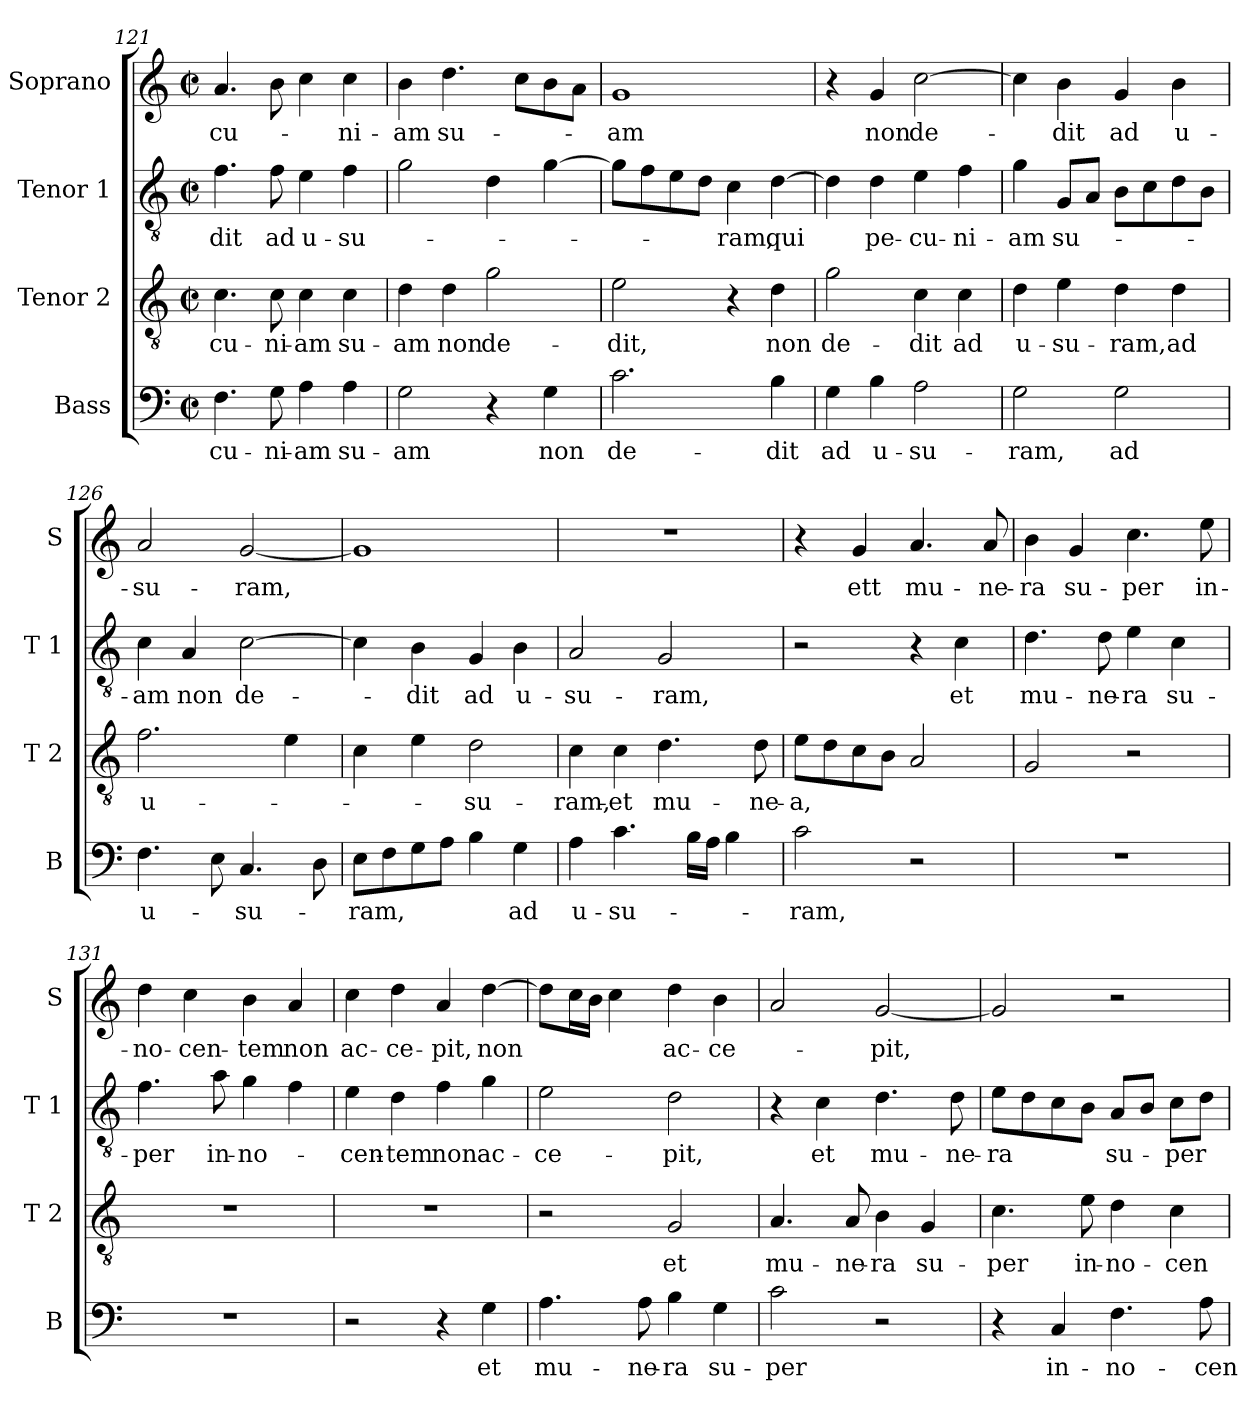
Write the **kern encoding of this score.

**kern	**text	**kern	**text	**kern	**text	**kern	**text
*part4	*part4	*part3	*part3	*part2	*part2	*part1	*part1
*staff4	*staff4	*staff3	*staff3	*staff2	*staff2	*staff1	*staff1
*I"Bass	*	*I"Tenor 2	*	*I"Tenor 1	*	*I"Soprano	*
*I'B	*	*I'T 2	*	*I'T 1	*	*I'S	*
*clefF4	*	*clefGv2	*	*clefGv2	*	*clefG2	*
*k[]	*	*k[]	*	*k[]	*	*k[]	*
*C:	*	*C:	*	*C:	*	*C:	*
*M2/2	*	*M2/2	*	*M2/2	*	*M2/2	*
*met(c|)	*	*met(c|)	*	*met(c|)	*	*met(c|)	*
=121	=121	=121	=121	=121	=121	=121	=121
4.F\	-cu-	4.c\	-cu-	4.f\	-dit	4.a/	-cu-
8G\	-ni-	8c\	-ni-	8f\	ad	8b\	.
4A\	-am	4c\	-am	4e\	u-	4cc\	.
4A\	su-	4c\	su-	4f\	-su-	4cc\	-ni-
=122	=122	=122	=122	=122	=122	=122	=122
2G\	-am	4d\	-am	2g\	.	4b\	-am
.	.	4d\	non	.	.	4.dd\	su-
4r	.	2g\	de-	4d\	.	.	.
.	.	.	.	.	.	8cc\L	.
4G\	non	.	.	[4g\	.	8b\	.
.	.	.	.	.	.	8a\J	.
=123	=123	=123	=123	=123	=123	=123	=123
2.c\	de-	2e\	-dit,	8g\L]	.	1g	-am
.	.	.	.	8f\	.	.	.
.	.	.	.	8e\	.	.	.
.	.	.	.	8d\J	.	.	.
.	.	4r	.	4c\	-ram,	.	.
4B\	-dit	4d\	non	[4d\	qui	.	.
=124	=124	=124	=124	=124	=124	=124	=124
4G\	ad	2g\	de-	4d\]	.	4r	.
4B\	u-	.	.	4d\	pe-	4g/	non
2A\	-su-	4c\	-dit	4e\	-cu-	[2cc\	de-
.	.	4c\	ad	4f\	-ni-	.	.
=125	=125	=125	=125	=125	=125	=125	=125
2G\	-ram,	4d\	u-	4g\	-am	4cc\]	.
.	.	4e\	-su-	8G/L	su-	4b\	-dit
.	.	.	.	8A/J	.	.	.
2G\	ad	4d\	-ram,	8B\L	.	4g/	ad
.	.	.	.	8c\	.	.	.
.	.	4d\	ad	8d\	.	4b\	u-
.	.	.	.	8B\J	.	.	.
!!LO:LB:g=z
=126	=126	=126	=126	=126	=126	=126	=126
4.F\	u-	2.f\	u-	4c\	-am	2a/	-su-
.	.	.	.	4A/	non	.	.
8E\	.	.	.	.	.	.	.
4.C/	-su-	.	.	[2c\	de-	[2g/	-ram,
.	.	4e\	.	.	.	.	.
8D\	.	.	.	.	.	.	.
=127	=127	=127	=127	=127	=127	=127	=127
8E\L	-ram,	4c\	.	4c\]	.	1g]	.
8F\	.	.	.	.	.	.	.
8G\	.	4e\	.	4B\	-dit	.	.
8A\J	.	.	.	.	.	.	.
4B\	.	2d\	-su-	4G/	ad	.	.
4G\	ad	.	.	4B\	u-	.	.
=128	=128	=128	=128	=128	=128	=128	=128
4A\	u-	4c\	-ram,-	2A/	-su-	1r	.
4.c\	-su-	4c\	-et	.	.	.	.
.	.	4.d\	mu-	2G/	-ram,	.	.
16B\LL	.	.	.	.	.	.	.
16A\JJ	.	.	.	.	.	.	.
4B\	.	.	.	.	.	.	.
.	.	8d\	-ne-	.	.	.	.
=129	=129	=129	=129	=129	=129	=129	=129
2c\	-ram,	8e\L	-a,	2r	.	4r	.
.	.	8d\	.	.	.	.	.
.	.	8c\	.	.	.	4g/	ett
.	.	8B\J	.	.	.	.	.
2r	.	2A/	.	4r	.	4.a/	mu-
.	.	.	.	4c\	et	.	.
.	.	.	.	.	.	8a/	-ne-
=130	=130	=130	=130	=130	=130	=130	=130
1r	.	2G/	.	4.d\	mu-	4b\	-ra
.	.	.	.	.	.	4g/	su-
.	.	.	.	8d\	-ne-	.	.
.	.	2r	.	4e\	-ra	4.cc\	-per
.	.	.	.	4c\	su-	.	.
.	.	.	.	.	.	8ee\	in-
=131	=131	=131	=131	=131	=131	=131	=131
1r	.	1r	.	4.f\	-per	4dd\	-no-
.	.	.	.	.	.	4cc\	-cen-
.	.	.	.	8a\	in-	.	.
.	.	.	.	4g\	-no-	4b\	-tem
.	.	.	.	4f\	.	4a/	non
!!LO:LB:g=z
=132	=132	=132	=132	=132	=132	=132	=132
2r	.	1r	.	4e\	-cen-	4cc\	ac-
.	.	.	.	4d\	-tem	4dd\	-ce-
4r	.	.	.	4f\	non	4a/	-pit,
4G\	et	.	.	4g\	ac-	[4dd\	non
=133	=133	=133	=133	=133	=133	=133	=133
4.A\	mu-	2r	.	2e\	-ce-	8dd\L]	.
.	.	.	.	.	.	16cc\L	.
.	.	.	.	.	.	16b\JJ	.
.	.	.	.	.	.	4cc\	.
8A\	-ne-	.	.	.	.	.	.
4B\	-ra	2G/	et	2d\	-pit,	4dd\	ac-
4G\	su-	.	.	.	.	4b\	-ce-
=134	=134	=134	=134	=134	=134	=134	=134
2c\	-per	4.A/	mu-	4r	.	2a/	.
.	.	.	.	4c\	et	.	.
.	.	8A/	-ne-	.	.	.	.
2r	.	4B\	-ra	4.d\	mu-	[2g/	-pit,
.	.	4G/	su-	.	.	.	.
.	.	.	.	8d\	-ne-	.	.
=135	=135	=135	=135	=135	=135	=135	=135
4r	.	4.c\	-per	8e\L	-ra	2g/]	.
.	.	.	.	8d\	.	.	.
4C/	in-	.	.	8c\	.	.	.
.	.	8e\	in-	8B\J	.	.	.
4.F\	-no-	4d\	-no-	8A/L	su-	2r	.
.	.	.	.	8B/J	.	.	.
.	.	4c\	-cen-	8c\L	-per	.	.
8A\	-cen-	.	.	8d\J	.	.	.
=	=	=	=	=	=	=	=
*-	*-	*-	*-	*-	*-	*-	*-
